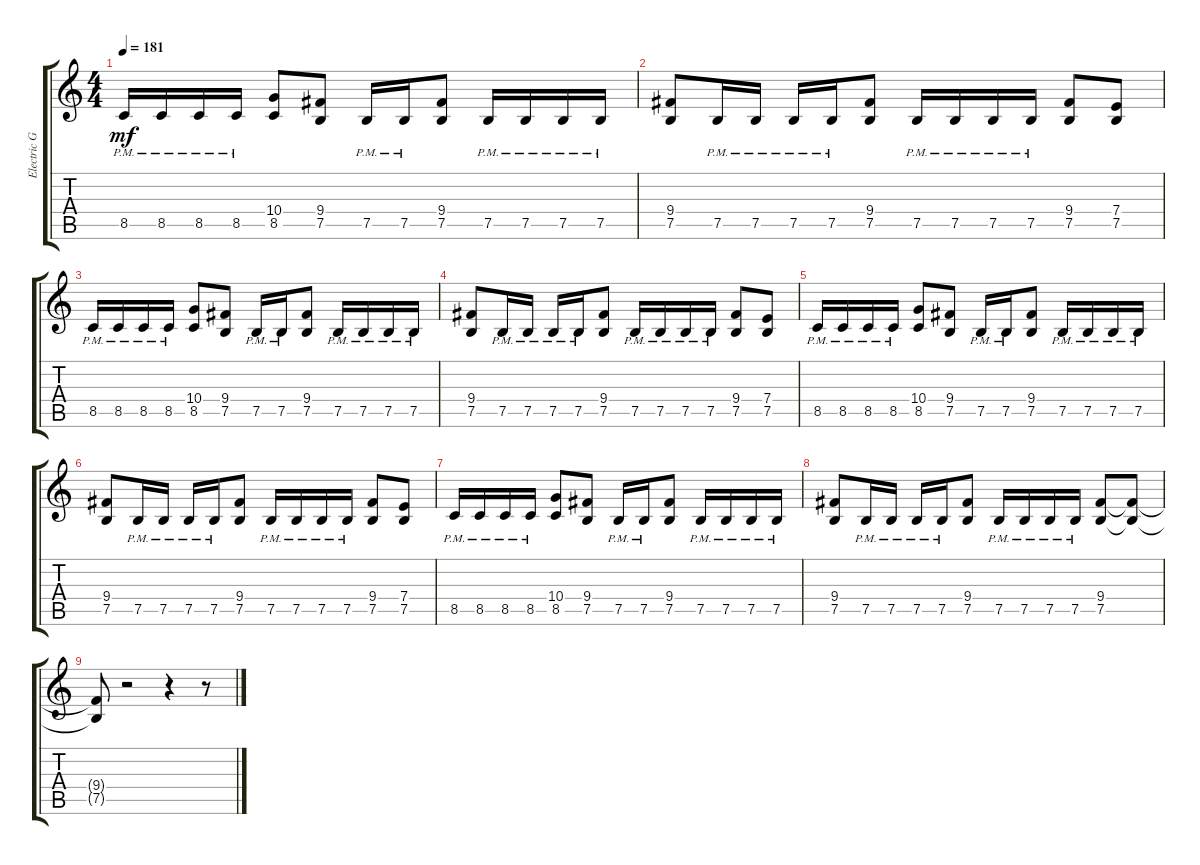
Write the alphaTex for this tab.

\track ("Electric Guitar" "Electric G") {instrument distortionguitar}
\staff {score tabs}
\tuning (B3 Gb3 D3 A2 E2 B1) {hide}
\ts (4 4)
\tempo 181
\clef g2
\ks c
8.5{pm}.16{dy mf} 8.5{pm}.16 8.5{pm}.16 8.5{pm}.16 (10.4 8.5).8 (9.4 7.5).8 7.5{pm}.16 7.5{pm}.16 (9.4 7.5).8 7.5{pm}.16 7.5{pm}.16 7.5{pm}.16 7.5{pm}.16 |
(9.4 7.5).8 7.5{pm}.16 7.5{pm}.16 7.5{pm}.16 7.5{pm}.16 (9.4 7.5).8 7.5{pm}.16 7.5{pm}.16 7.5{pm}.16 7.5{pm}.16 (9.4 7.5).8 (7.4 7.5).8 |
8.5{pm}.16 8.5{pm}.16 8.5{pm}.16 8.5{pm}.16 (10.4 8.5).8 (9.4 7.5).8 7.5{pm}.16 7.5{pm}.16 (9.4 7.5).8 7.5{pm}.16 7.5{pm}.16 7.5{pm}.16 7.5{pm}.16 |
(9.4 7.5).8 7.5{pm}.16 7.5{pm}.16 7.5{pm}.16 7.5{pm}.16 (9.4 7.5).8 7.5{pm}.16 7.5{pm}.16 7.5{pm}.16 7.5{pm}.16 (9.4 7.5).8 (7.4 7.5).8 |
8.5{pm}.16 8.5{pm}.16 8.5{pm}.16 8.5{pm}.16 (10.4 8.5).8 (9.4 7.5).8 7.5{pm}.16 7.5{pm}.16 (9.4 7.5).8 7.5{pm}.16 7.5{pm}.16 7.5{pm}.16 7.5{pm}.16 |
(9.4 7.5).8 7.5{pm}.16 7.5{pm}.16 7.5{pm}.16 7.5{pm}.16 (9.4 7.5).8 7.5{pm}.16 7.5{pm}.16 7.5{pm}.16 7.5{pm}.16 (9.4 7.5).8 (7.4 7.5).8 |
8.5{pm}.16 8.5{pm}.16 8.5{pm}.16 8.5{pm}.16 (10.4 8.5).8 (9.4 7.5).8 7.5{pm}.16 7.5{pm}.16 (9.4 7.5).8 7.5{pm}.16 7.5{pm}.16 7.5{pm}.16 7.5{pm}.16 |
(9.4 7.5).8 7.5{pm}.16 7.5{pm}.16 7.5{pm}.16 7.5{pm}.16 (9.4 7.5).8 7.5{pm}.16 7.5{pm}.16 7.5{pm}.16 7.5{pm}.16 (9.4 7.5).8 (9.4{t} 7.5{t}).8 |
(9.4{t} 7.5{t}).8 r.2 r.4 r.8
